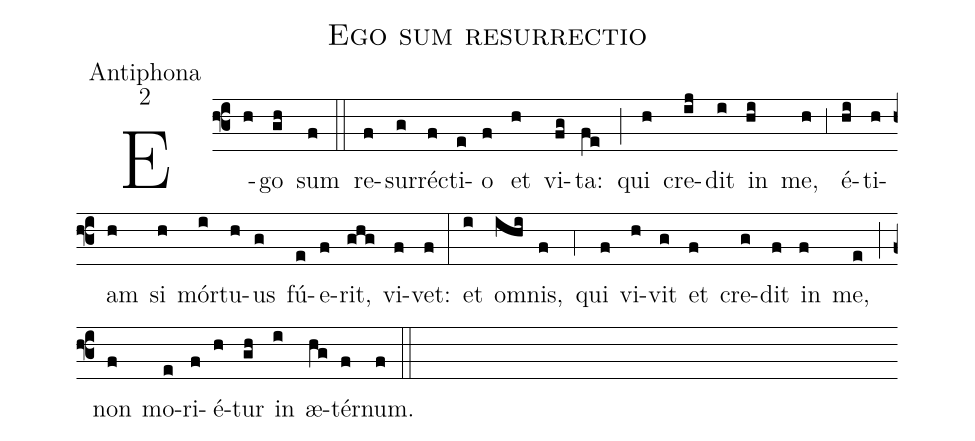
name:Ego sum resurrectio;
office-part:Antiphona;
mode:2;
%%
(f3) E(h)go(gh) sum(f) (::)
re(f)sur(g)ré(f)cti(e)o(f) et(h) vi(fg)ta:(fe) (;) qui(h) cre(ij)dit(i) in(hi) me,(h) (,3) é(hi)ti(h)am(h) si(h) mór(i)tu(h)us(g) fú(e)e(f)rit,(ghg) vi(f)vet:(f) (:)
et(i) o(ihi)mnis,(f) (,4) qui(f) vi(h)vit(g) et(f) cre(g)dit(f) in(f) me,(e) (;) non(f) mo(e)ri(f)é(h)tur(gh) in(i) æ(hg)tér(f)num.(f) (::)
